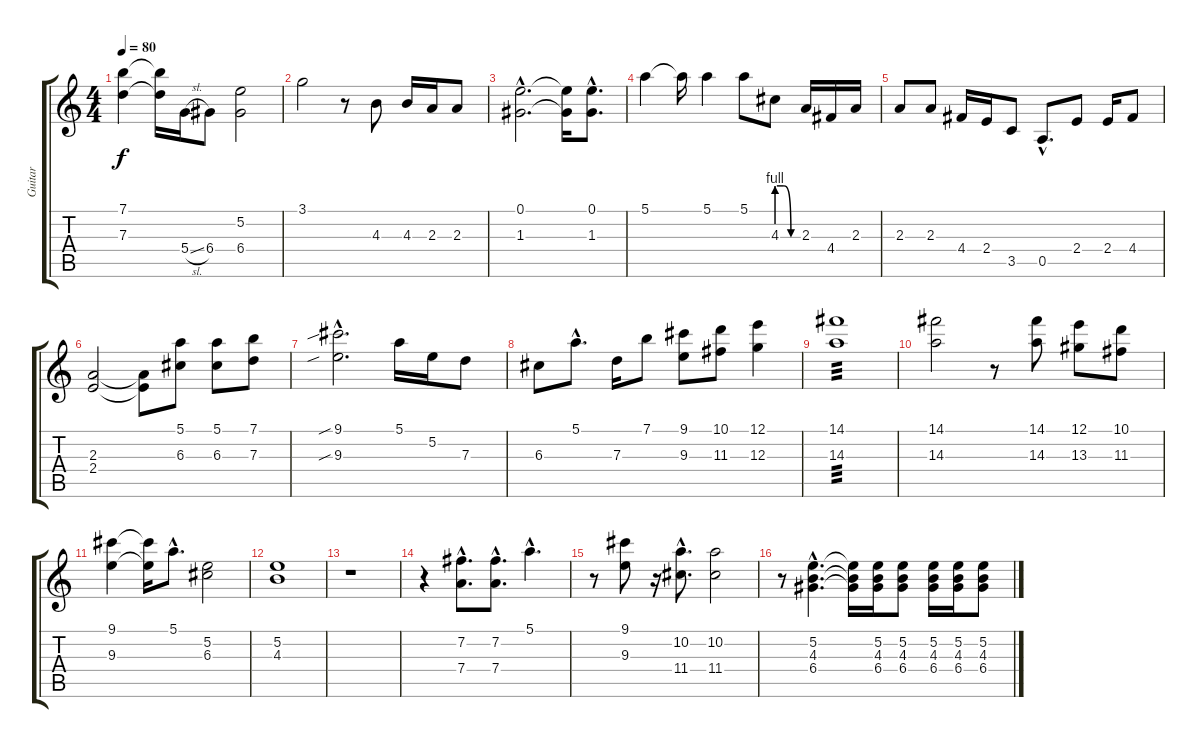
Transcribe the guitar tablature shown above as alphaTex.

\track ("Guitar" "Guitar") {instrument electricguitarclean}
\staff {score tabs}
\tuning (E4 B3 G3 D3 A2 E2) {hide}
\ts (4 4)
\tempo 80
\clef g2
\ks c
(7.1 7.3).4{dy f} (7.1{t} 7.3{t}).16 5.4{sl}.16 6.4.8 (5.2 6.4).2 |
3.1.2 r.8 4.3.8 4.3.16 2.3.16 2.3.8 |
(0.1{hac} 1.3{hac}).2{d} (0.1{t} 1.3{t}).16 (0.1{hac} 1.3{hac}).8{d} |
5.1.4 5.1{t}.16 5.1.4 5.1.8 4.3{be (custom 0 4 20 4 40 0 60 0)}.8 2.3.16 4.4.16 2.3.16 |
2.3.8 2.3.8 4.4.16 2.4.16 3.5.8 0.5{hac}.8{d} 2.4.8 2.4.16 4.4.8 |
(2.3 2.4).2 (2.3{t} 2.4{t}).8 (5.1 6.3).8 (5.1 6.3).8 (7.1 7.3).8 |
(9.1{sib hac} 9.3{sib hac}).2{d} 5.1.16 5.2.16 7.3.8 |
6.3.8 5.1{hac}.8{d} 7.3.16 7.1.8 (9.1 9.3).8 (10.1 11.3).8 (12.1 12.3).4 |
(14.1 14.3).1{tp 3} |
(14.1 14.3).2 r.8 (14.1 14.3).8 (12.1 13.3).8 (10.1 11.3).8 |
(9.1 9.3).4 (9.1{t} 9.3{t}).16 5.1{hac}.8{d} (5.2 6.3).2 |
(5.2 4.3).1 |
r.1 |
r.4 (7.2{hac} 7.4{hac}).8{d} (7.2{hac} 7.4{hac}).8{d} 5.1{hac}.4{d} |
r.8 (9.1 9.3).8 r.16 (10.2{hac} 11.4{hac}).8{d} (10.2 11.4).2 |
r.8 (5.2{hac} 4.3{hac} 6.4{hac}).4{d} (5.2{t} 4.3{t} 6.4{t}).16 (5.2 4.3 6.4).16 (5.2 4.3 6.4).8 (5.2 4.3 6.4).16 (5.2 4.3 6.4).16 (5.2 4.3 6.4).8
